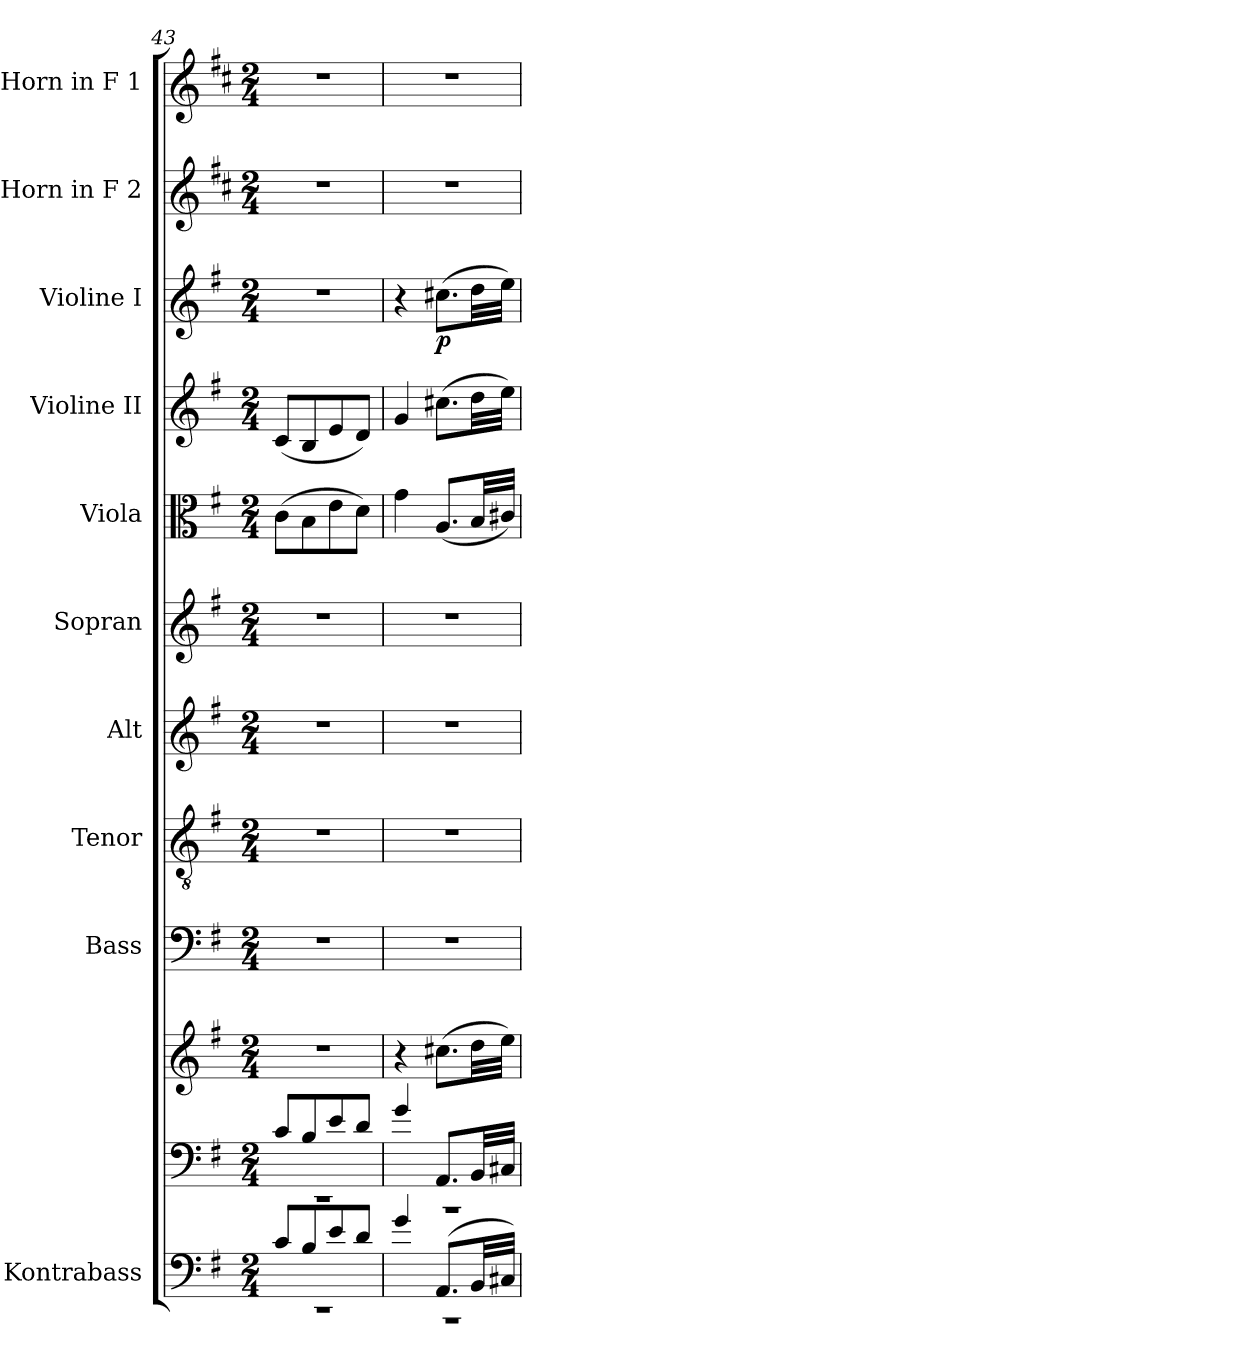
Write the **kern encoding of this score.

**kern	**kern	**kern	**kern	**kern	**kern	**kern	**kern	**kern	**kern	**dynam	**kern	**kern
*part11	*part10	*part10	*part9	*part8	*part7	*part6	*part5	*part4	*part3	*part3	*part2	*part1
*staff12	*staff11	*staff10	*staff9	*staff8	*staff7	*staff6	*staff5	*staff4	*staff3	*staff3	*staff2	*staff1
*I"Kontrabass	*	*	*I"Bass	*I"Tenor	*I"Alt	*I"Sopran	*I"Viola	*I"Violine II	*I"Violine I	*	*I"Horn in F 2	*I"Horn in F 1
*I'Kb.	*	*	*I'B.	*I'T.	*I'A.	*I'S.	*I'Vla.	*I'Vl. II	*I'Vl. I	*	*	*
*clefF4	*clefF4	*clefG2	*clefF4	*clefGv2	*clefG2	*clefG2	*clefC3	*clefG2	*clefG2	*	*clefG2	*clefG2
*ITrd7c12	*	*	*	*	*	*	*	*	*	*	*ITrd4c7	*ITrd4c7
*k[f#]	*k[f#]	*k[f#]	*k[f#]	*k[f#]	*k[f#]	*k[f#]	*k[f#]	*k[f#]	*k[f#]	*	*k[f#]	*k[f#]
*G:	*G:	*G:	*G:	*G:	*G:	*G:	*G:	*G:	*G:	*	*G:	*G:
*M2/4	*M2/4	*M2/4	*M2/4	*M2/4	*M2/4	*M2/4	*M2/4	*M2/4	*M2/4	*	*M2/4	*M2/4
=43	=43	=43	=43	=43	=43	=43	=43	=43	=43	=43	=43	=43
*^	*^	*	*	*	*	*	*	*	*	*	*	*
!	!LO:N:vis=1	!	!LO:N:vis=1	!	!	!	!	!	!	!	!	!	!	!
8C/L	2rEE	8c/L	2rEE	2r	2r	2r	2r	2r	(>8c\L	(<8c/L	2r	.	2r	2r
8BB/	.	8B/	.	.	.	.	.	.	8B\	8B/	.	.	.	.
8E/	.	8e/	.	.	.	.	.	.	8e\	8e/	.	.	.	.
8D/J	.	8d/J	.	.	.	.	.	.	8d\J)	8d/J)	.	.	.	.
=44	=44	=44	=44	=44	=44	=44	=44	=44	=44	=44	=44	=44	=44	=44
!	!LO:N:vis=1	!	!LO:N:vis=1	!	!	!	!	!	!	!	!	!	!	!
4G/	2rDD	4g/	2rDD	4r	2r	2r	2r	2r	4g\	4g/	4r	.	2r	2r
!	!	!	!	!	!	!	!	!	!	!	!	!LO:DY:b	!	!
(>8.AAA/L	.	8.AA/L	.	(>8.cc#X\L	.	.	.	.	(<8.A/L	(>8.cc#X\L	(>8.cc#X\L	p	.	.
32BBB/LL	.	32BB/LL	.	32dd\LL	.	.	.	.	32B/LL	32dd\LL	32dd\LL	.	.	.
32CC#X/JJJ)	.	32C#X/JJJ	.	32ee\JJJ)	.	.	.	.	32c#X/JJJ)	32ee\JJJ)	32ee\JJJ)	.	.	.
*v	*v	*	*	*	*	*	*	*	*	*	*	*	*	*
*	*v	*v	*	*	*	*	*	*	*	*	*	*	*
=	=	=	=	=	=	=	=	=	=	=	=	=
*-	*-	*-	*-	*-	*-	*-	*-	*-	*-	*-	*-	*-
